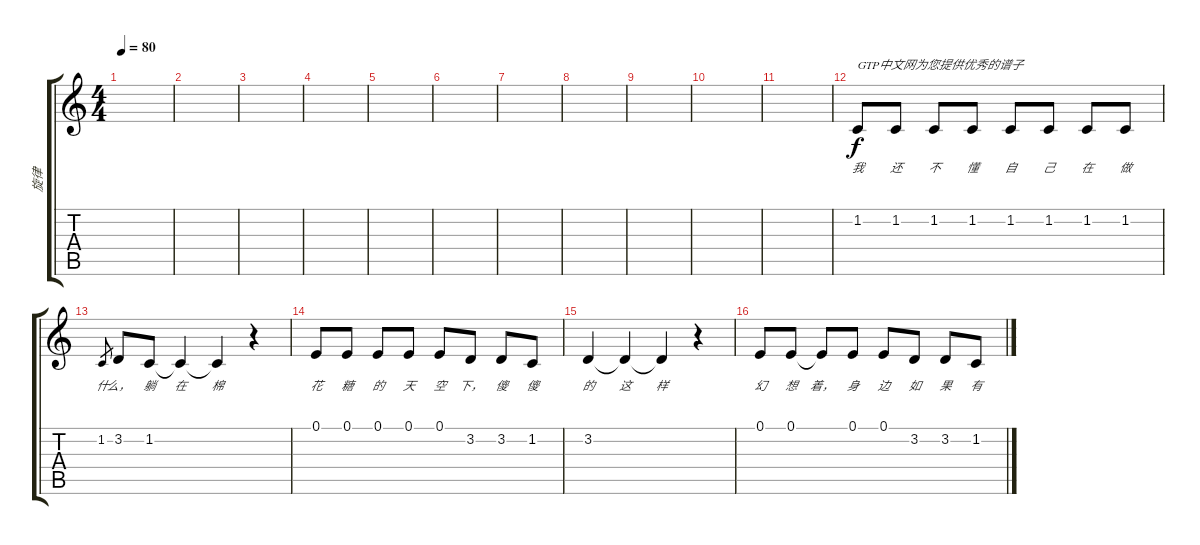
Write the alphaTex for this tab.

\track ("旋律" "旋律") {instrument churchorgan}
\staff {score tabs}
\tuning (E4 B3 G3 D3 A2 E2) {hide}
\ts (4 4)
\tempo 80
\clef g2
\ks c
|
|
|
|
|
|
|
|
|
|
|
1.2.8{txt "GTP中文网为您提供优秀的谱子" lyrics (0 "我") lyrics (1 "") lyrics (2 "") lyrics (3 "") lyrics (4 "")} 1.2.8{lyrics (0 "还") lyrics (1 "") lyrics (2 "") lyrics (3 "") lyrics (4 "")} 1.2.8{lyrics (0 "不") lyrics (1 "") lyrics (2 "") lyrics (3 "") lyrics (4 "")} 1.2.8{lyrics (0 "懂") lyrics (1 "") lyrics (2 "") lyrics (3 "") lyrics (4 "")} 1.2.8{lyrics (0 "自") lyrics (1 "") lyrics (2 "") lyrics (3 "") lyrics (4 "")} 1.2.8{lyrics (0 "己") lyrics (1 "") lyrics (2 "") lyrics (3 "") lyrics (4 "")} 1.2.8{lyrics (0 "在") lyrics (1 "") lyrics (2 "") lyrics (3 "") lyrics (4 "")} 1.2.8{lyrics (0 "做") lyrics (1 "") lyrics (2 "") lyrics (3 "") lyrics (4 "")} |
1.2.8{lyrics (0 "什") lyrics (1 "") lyrics (2 "") lyrics (3 "") lyrics (4 "") gr} 3.2.8{lyrics (0 "么，") lyrics (1 "") lyrics (2 "") lyrics (3 "") lyrics (4 "")} 1.2.8{lyrics (0 "躺") lyrics (1 "") lyrics (2 "") lyrics (3 "") lyrics (4 "")} 1.2{t}.4{lyrics (0 "在") lyrics (1 "") lyrics (2 "") lyrics (3 "") lyrics (4 "")} 1.2{t}.4{lyrics (0 "棉") lyrics (1 "") lyrics (2 "") lyrics (3 "") lyrics (4 "")} r.4 |
0.1.8{lyrics (0 "花") lyrics (1 "") lyrics (2 "") lyrics (3 "") lyrics (4 "")} 0.1.8{lyrics (0 "糖") lyrics (1 "") lyrics (2 "") lyrics (3 "") lyrics (4 "")} 0.1.8{lyrics (0 "的") lyrics (1 "") lyrics (2 "") lyrics (3 "") lyrics (4 "")} 0.1.8{lyrics (0 "天") lyrics (1 "") lyrics (2 "") lyrics (3 "") lyrics (4 "")} 0.1.8{lyrics (0 "空") lyrics (1 "") lyrics (2 "") lyrics (3 "") lyrics (4 "")} 3.2.8{lyrics (0 "下，") lyrics (1 "") lyrics (2 "") lyrics (3 "") lyrics (4 "")} 3.2.8{lyrics (0 "傻") lyrics (1 "") lyrics (2 "") lyrics (3 "") lyrics (4 "")} 1.2.8{lyrics (0 "傻") lyrics (1 "") lyrics (2 "") lyrics (3 "") lyrics (4 "")} |
3.2.4{lyrics (0 "的") lyrics (1 "") lyrics (2 "") lyrics (3 "") lyrics (4 "")} 3.2{t}.4{lyrics (0 "这") lyrics (1 "") lyrics (2 "") lyrics (3 "") lyrics (4 "")} 3.2{t}.4{lyrics (0 "样") lyrics (1 "") lyrics (2 "") lyrics (3 "") lyrics (4 "")} r.4 |
0.1.8{lyrics (0 "幻") lyrics (1 "") lyrics (2 "") lyrics (3 "") lyrics (4 "")} 0.1.8{lyrics (0 "想") lyrics (1 "") lyrics (2 "") lyrics (3 "") lyrics (4 "")} 0.1{t}.8{lyrics (0 "着，") lyrics (1 "") lyrics (2 "") lyrics (3 "") lyrics (4 "")} 0.1.8{lyrics (0 "身") lyrics (1 "") lyrics (2 "") lyrics (3 "") lyrics (4 "")} 0.1.8{lyrics (0 "边") lyrics (1 "") lyrics (2 "") lyrics (3 "") lyrics (4 "")} 3.2.8{lyrics (0 "如") lyrics (1 "") lyrics (2 "") lyrics (3 "") lyrics (4 "")} 3.2.8{lyrics (0 "果") lyrics (1 "") lyrics (2 "") lyrics (3 "") lyrics (4 "")} 1.2.8{lyrics (0 "有") lyrics (1 "") lyrics (2 "") lyrics (3 "") lyrics (4 "")}
